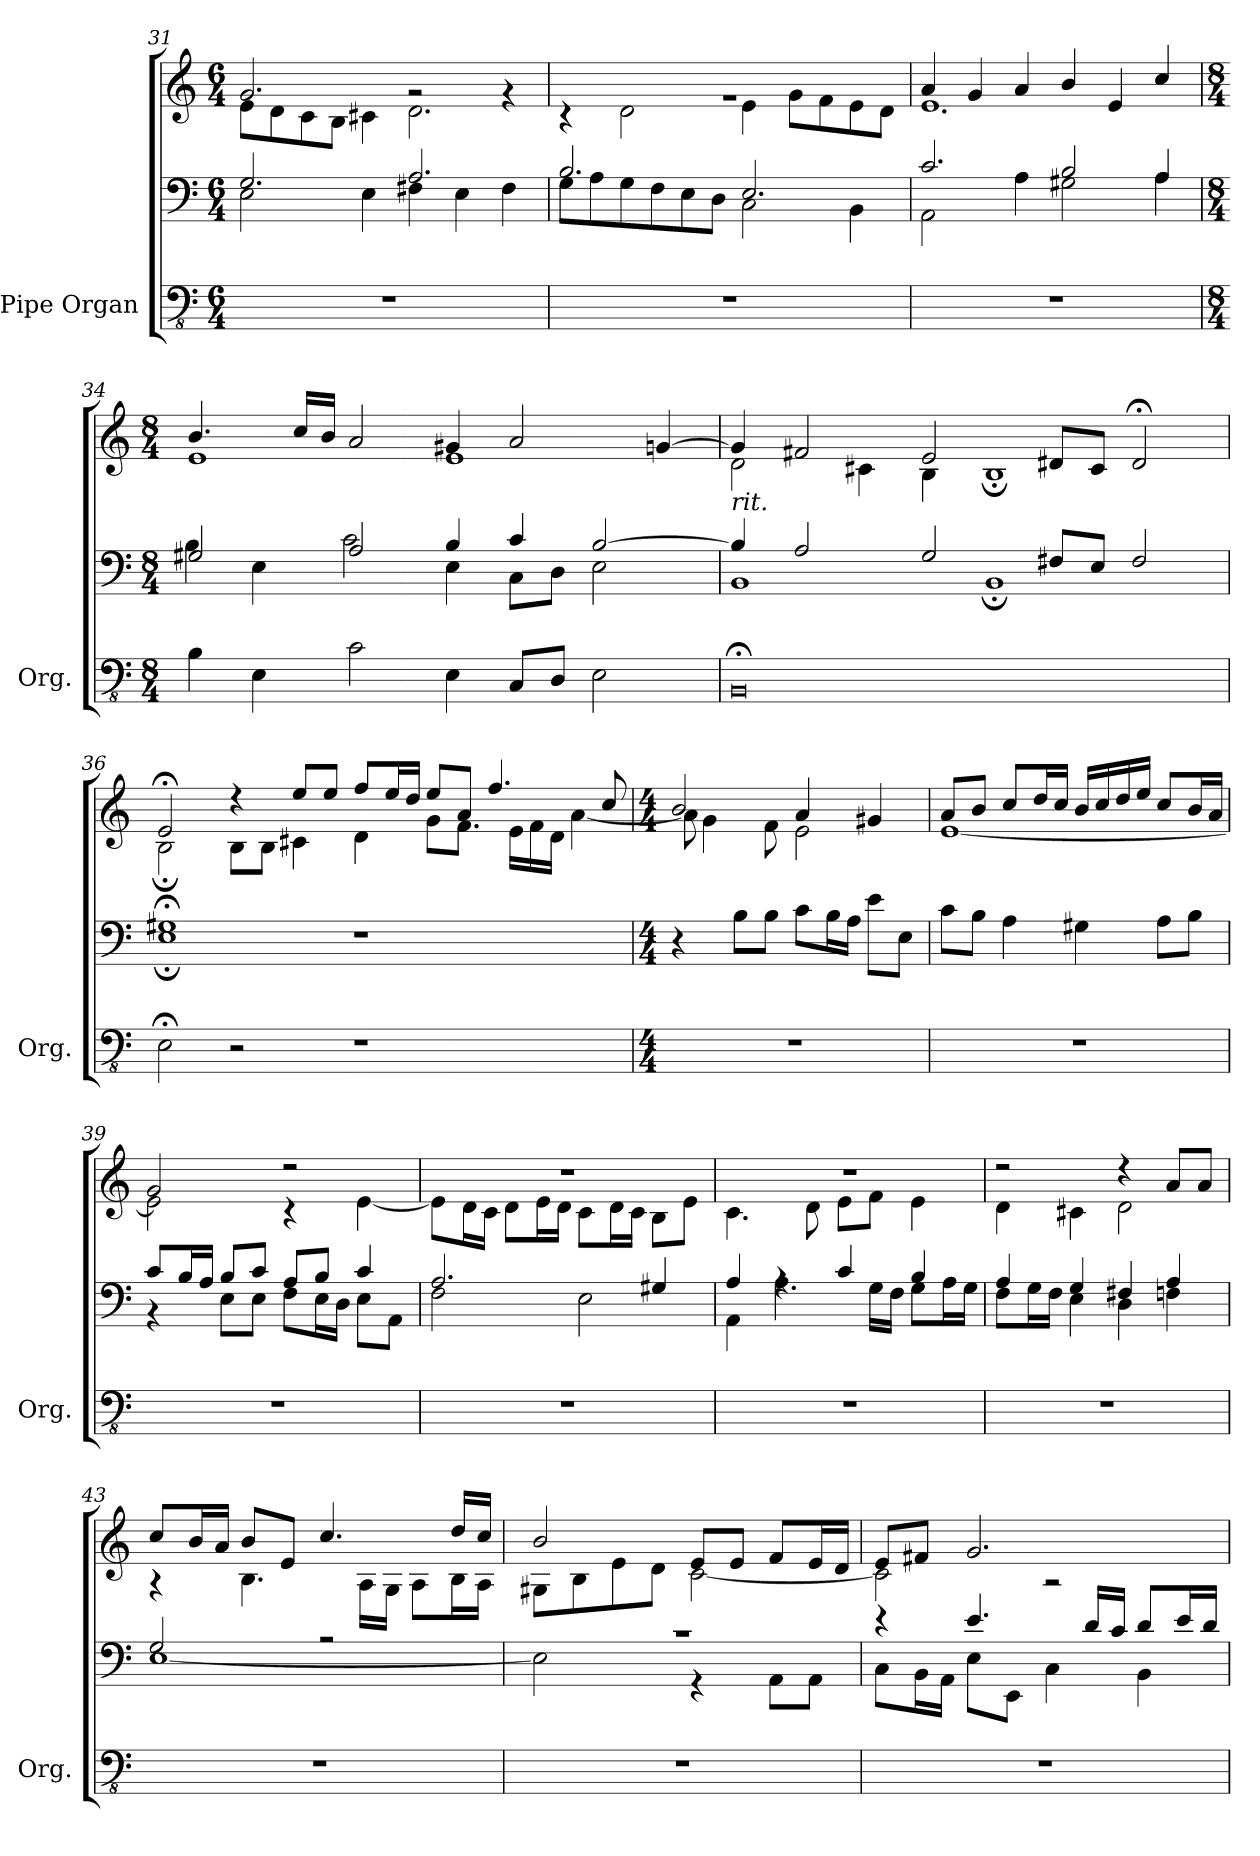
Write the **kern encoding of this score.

**kern	**kern	**kern
*part1	*part1	*part1
*staff3	*staff2	*staff1
*I"Pipe Organ	*	*
*I'Org.	*	*
!!LO:LB:g=z
*clefFv4	*clefF4	*clefG2
*k[]	*k[]	*k[]
*M6/4	*M6/4	*M6/4
=31	=31	=31
*	*^	*^
1.r	2.G/	2E\	2.g/	8e\L
.	.	.	.	8d\
.	.	.	.	8c\
.	.	.	.	8B\J
.	.	4E\	.	4c#X\
.	2.A/	4F#X\	2rg	2.d\
.	.	4E\	.	.
.	.	4F#\	4rg	.
=32	=32	=32	=32	=32
1.r	2.B/	8G\L	1.rg	4r
.	.	8A\	.	.
.	.	8G\	.	2d\
.	.	8F\	.	.
.	.	8E\	.	.
.	.	8D\J	.	.
.	2.E/	2C\	.	4e\
.	.	.	.	8g\L
.	.	.	.	8f\
.	.	4BB\	.	8e\
.	.	.	.	8d\J
=33	=33	=33	=33	=33
1.r	2.c/	2AA\	4a/	1.e
.	.	.	4g/	.
.	.	4A\	4a/	.
.	2B/	2G#X\	4b/	.
*	*	*	*MM170	*
.	.	.	4e/	.
.	4A/	4A\	4cc/	.
=34	=34	=34	=34	=34
*M8/4	*M8/4	*	*M8/4	*
*	*	*	*MM50	*
4BB\	2G#X/	4B\	4.b/	1e
4EE\	.	4E\	.	.
.	.	.	16cc/LL	.
.	.	.	16b/JJ	.
2C\	2A/	2c\	2a/	.
4EE\	4B/	4E\	4g#X/	1e
8CC/L	4c/	8C\L	2a/	.
8DD/J	.	8D\J	.	.
2EE\	[2B/	2E\	.	.
.	.	.	[4gn/	.
!!LO:LB:g=z	!!
=35	=35	=35	=35	=35
!	!	!	!LO:TX:b:i:t=rit.	!
0BBB;<	4B/]	1BB	4g/]	2d\
.	2A/	.	2f#X/	.
*	*	*	*MM45	*
.	.	.	.	4c#X\
.	2G/	.	2e/	4B\
*	*	*	*MM40	*
.	.	1BB;	.	1B;
.	8F#X/L	.	8d#X/L	.
*	*	*	*MM35	*
.	8E/J	.	8c#/J	.
*	*	*	*MM30	*
.	2F#/	.	2d#;</	.
=36	=36	=36	=36	=36
*	*	*	*MM20	*
2EE;<\	1G#X;<	1E;	2e;</	2B;\
*	*	*	*MM115	*
2r	.	.	4r	8B\L
.	.	.	.	8B\J
.	.	.	8ee/L	4c#X\
.	.	.	8ee/J	.
1r	1r	1rF	8ff/L	4d\
.	.	.	16ee/L	.
.	.	.	16dd/JJ	.
.	.	.	8ee/L	8g\L
.	.	.	8a/J	8.f\J
.	.	.	4.ff/	.
.	.	.	.	16e\LL
.	.	.	.	16f\
.	.	.	.	16d\JJ
.	.	.	.	[4a\
.	.	.	8cc/	.
*	*v	*v	*	*
=37	=37	=37	=37
*M4/4	*M4/4	*M4/4	*
1r	4r	2b/	8a\]
.	.	.	4g\
.	8B\L	.	.
.	8B\J	.	8f\
.	8c\L	4a/	2e\
.	16B\L	.	.
.	16A\JJ	.	.
.	8e\L	4g#X/	.
.	8E\J	.	.
!!LO:PB:g=z	!!
=38	=38	=38	=38
1r	8c\L	8a/L	[1e
.	8B\J	8b/J	.
.	4A\	8cc/L	.
.	.	16dd/L	.
.	.	16cc/JJ	.
.	4G#X\	16b/LL	.
.	.	16cc/	.
.	.	16dd/	.
.	.	16ee/JJ	.
.	8A\L	8cc/L	.
.	8B\J	16b/L	.
.	.	16a/JJ	.
=39	=39	=39	=39
*	*^	*	*
1r	8c/L	4r	2g/	2e\]
.	16B/L	.	.	.
.	16A/JJ	.	.	.
.	8B/L	8E\L	.	.
.	8c/J	8E\J	.	.
.	8A/L	8F\L	2r	4r
.	8B/J	16E\L	.	.
.	.	16D\JJ	.	.
.	4c/	8E\L	.	[4e\
.	.	8AA\J	.	.
=40	=40	=40	=40	=40
1r	2.A/	2F\	1r	8e\L]
.	.	.	.	16d\L
.	.	.	.	16c\JJ
.	.	.	.	8d\L
.	.	.	.	16e\L
.	.	.	.	16d\JJ
.	.	2E\	.	8c\L
.	.	.	.	16d\L
.	.	.	.	16c\JJ
.	4G#X/	.	.	8B\L
.	.	.	.	8e\J
=41	=41	=41	=41	=41
1r	4A/	4AA\	1r	4.c\
.	4rA	4.A\	.	.
.	.	.	.	8d\
.	4c/	.	.	8e\L
.	.	16G\LL	.	8f\J
.	.	16F\JJ	.	.
.	4B/	8G\L	.	4e\
.	.	16A\L	.	.
.	.	16G\JJ	.	.
=42	=42	=42	=42	=42
1r	4A/	8F\L	2r	4d\
.	.	16G\L	.	.
.	.	16F\JJ	.	.
.	4G/	4E\	.	4c#X\
.	4F#X/	4D\	4r	2d\
.	4A/	4Fn\	8a/L	.
.	.	.	8a/J	.
!!LO:LB:g=z	!!
=43	=43	=43	=43	=43
1r	2G/	[1E	8cc/L	4r
.	.	.	16b/L	.
.	.	.	16a/JJ	.
.	.	.	8b/L	4.B\
.	.	.	8e/J	.
.	2r	.	4.cc/	.
.	.	.	.	16A\LL
.	.	.	.	16G\JJ
.	.	.	.	8A\L
.	.	.	16dd/LL	16B\L
.	.	.	16cc/JJ	16A\JJ
=44	=44	=44	=44	=44
1r	1r	2E\]	2b/	8G#X\L
.	.	.	.	8B\
.	.	.	.	8e\
.	.	.	.	8d\J
.	.	4r	8e/L	[2c\
.	.	.	8e/J	.
.	.	8AA\L	8f/L	.
.	.	8AA\J	16e/L	.
.	.	.	16d/JJ	.
=45	=45	=45	=45	=45
1r	4r	8C\L	8e/L	2c\]
.	.	16BB\L	8f#X/J	.
.	.	16AA\JJ	.	.
.	4.e/	8E\L	2.g/	.
.	.	8EE\J	.	.
.	.	4C\	.	2r
.	16d/LL	.	.	.
.	16c/JJ	.	.	.
.	8d/L	4BB\	.	.
.	16e/L	.	.	.
.	16d/JJ	.	.	.
*	*v	*v	*	*
*	*	*v	*v
=	=	=
*-	*-	*-
